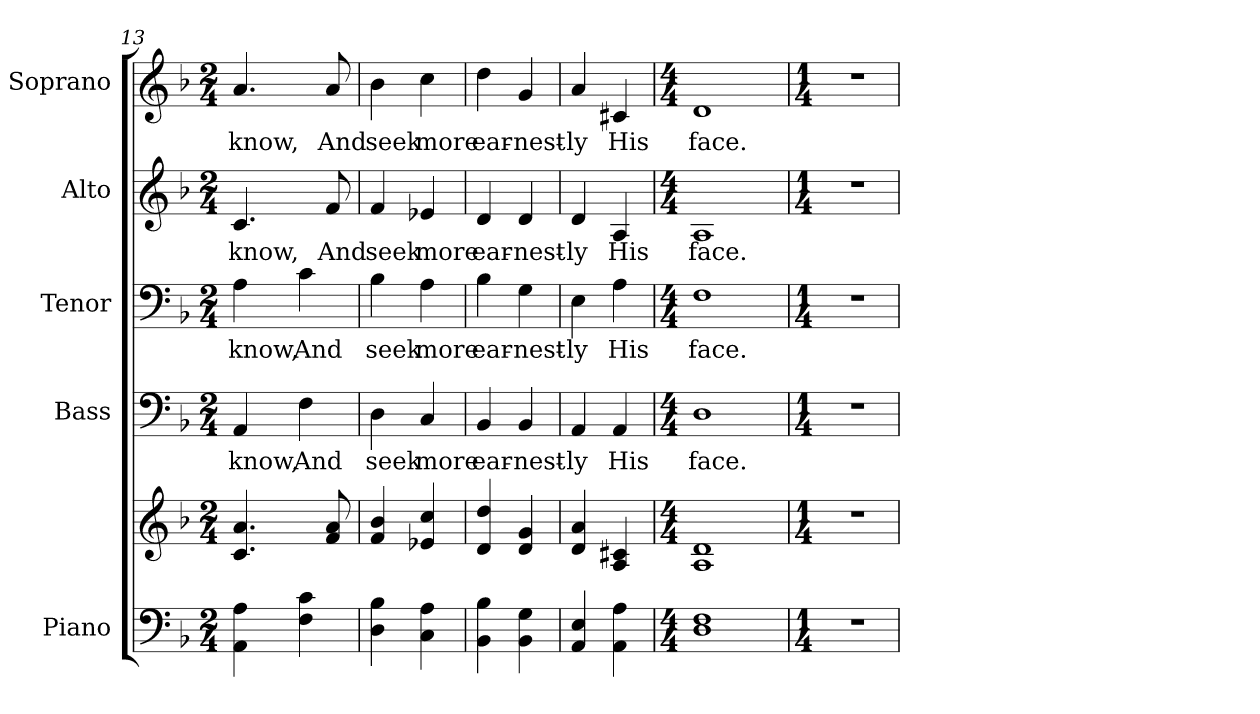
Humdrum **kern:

**kern	**kern	**kern	**text	**kern	**text	**kern	**text	**kern	**text
*part5	*part5	*part4	*part4	*part3	*part3	*part2	*part2	*part1	*part1
*staff6	*staff5	*staff4	*staff4	*staff3	*staff3	*staff2	*staff2	*staff1	*staff1
*I"Piano	*	*I"Bass	*	*I"Tenor	*	*I"Alto	*	*I"Soprano	*
*I'Pno.	*	*I'B.	*	*I'T.	*	*I'A.	*	*I'S.	*
*clefF4	*clefG2	*clefF4	*	*clefF4	*	*clefG2	*	*clefG2	*
*k[b-]	*k[b-]	*k[b-]	*	*k[b-]	*	*k[b-]	*	*k[b-]	*
*F:	*F:	*F:	*	*F:	*	*F:	*	*F:	*
*M2/4	*M2/4	*M2/4	*	*M2/4	*	*M2/4	*	*M2/4	*
=13	=13	=13	=13	=13	=13	=13	=13	=13	=13
!	!	!	!LO:LY:b:color=#000000	!	!	!	!	!	!
!	!	!	!	!	!LO:LY:b:color=#000000	!	!	!	!
!	!	!	!	!	!	!	!LO:LY:b:color=#000000	!	!
!	!	!	!	!	!	!	!	!	!LO:LY:b:color=#000000
4AAi\ 4Ai	4.ci/ 4.ai	4AAi/	know,	4Ai\	know,	4.ci/	know,	4.ai/	know,
!	!	!	!LO:LY:b:color=#000000	!	!	!	!	!	!
!	!	!	!	!	!LO:LY:b:color=#000000	!	!	!	!
4Fi\ 4ci	.	4Fi\	And	4ci\	And	.	.	.	.
!	!	!	!	!	!	!	!LO:LY:b:color=#000000	!	!
!	!	!	!	!	!	!	!	!	!LO:LY:b:color=#000000
.	8fi/ 8ai	.	.	.	.	8fi/	And	8ai/	And
!!LO:PB:g=z
=14	=14	=14	=14	=14	=14	=14	=14	=14	=14
!	!	!	!LO:LY:b:color=#000000	!	!	!	!	!	!
!	!	!	!	!	!LO:LY:b:color=#000000	!	!	!	!
!	!	!	!	!	!	!	!LO:LY:b:color=#000000	!	!
!	!	!	!	!	!	!	!	!	!LO:LY:b:color=#000000
4Di\ 4B-i	4fi/ 4b-i	4Di\	seek	4B-i\	seek	4fi/	seek	4b-i\	seek
!	!	!	!LO:LY:b:color=#000000	!	!	!	!	!	!
!	!	!	!	!	!LO:LY:b:color=#000000	!	!	!	!
!	!	!	!	!	!	!	!LO:LY:b:color=#000000	!	!
!	!	!	!	!	!	!	!	!	!LO:LY:b:color=#000000
4Ci\ 4Ai	4e-Xi/ 4cci	4Ci/	more	4Ai\	more	4e-Xi/	more	4cci\	more
=15	=15	=15	=15	=15	=15	=15	=15	=15	=15
!	!	!	!LO:LY:b:color=#000000	!	!	!	!	!	!
!	!	!	!	!	!LO:LY:b:color=#000000	!	!	!	!
!	!	!	!	!	!	!	!LO:LY:b:color=#000000	!	!
!	!	!	!	!	!	!	!	!	!LO:LY:b:color=#000000
4BB-i\ 4B-i	4di/ 4ddi	4BB-i/	ear-	4B-i\	ear-	4di/	ear-	4ddi\	ear-
!	!	!	!LO:LY:b:color=#000000	!	!	!	!	!	!
!	!	!	!	!	!LO:LY:b:color=#000000	!	!	!	!
!	!	!	!	!	!	!	!LO:LY:b:color=#000000	!	!
!	!	!	!	!	!	!	!	!	!LO:LY:b:color=#000000
4BB-i\ 4Gi	4di/ 4gi	4BB-i/	-nest-	4Gi\	-nest-	4di/	-nest-	4gi/	-nest-
=16	=16	=16	=16	=16	=16	=16	=16	=16	=16
!	!	!	!LO:LY:b:color=#000000	!	!	!	!	!	!
!	!	!	!	!	!LO:LY:b:color=#000000	!	!	!	!
!	!	!	!	!	!	!	!LO:LY:b:color=#000000	!	!
!	!	!	!	!	!	!	!	!	!LO:LY:b:color=#000000
4AAi/ 4Ei	4di/ 4ai	4AAi/	-ly	4Ei\	-ly	4di/	-ly	4ai/	-ly
!	!	!	!LO:LY:b:color=#000000	!	!	!	!	!	!
!	!	!	!	!	!LO:LY:b:color=#000000	!	!	!	!
!	!	!	!	!	!	!	!LO:LY:b:color=#000000	!	!
!	!	!	!	!	!	!	!	!	!LO:LY:b:color=#000000
4AAi\ 4Ai	4Ai/ 4c#Xi	4AAi/	His	4Ai\	His	4Ai/	His	4c#Xi/	His
=17	=17	=17	=17	=17	=17	=17	=17	=17	=17
*M4/4	*M4/4	*M4/4	*	*M4/4	*	*M4/4	*	*M4/4	*
!	!	!	!LO:LY:b:color=#000000	!	!	!	!	!	!
!	!	!	!	!	!LO:LY:b:color=#000000	!	!	!	!
!	!	!	!	!	!	!	!LO:LY:b:color=#000000	!	!
!	!	!	!	!	!	!	!	!	!LO:LY:b:color=#000000
1Di 1Fi	1Ai 1di	1Di	face.	1Fi	face.	1Ai	face.	1di	face.
!!LO:PB:g=z
=18	=18	=18	=18	=18	=18	=18	=18	=18	=18
*M1/4	*M1/4	*M1/4	*	*M1/4	*	*M1/4	*	*M1/4	*
!LO:N:vis=1	!LO:N:vis=1	!LO:N:vis=1	!	!LO:N:vis=1	!	!LO:N:vis=1	!	!LO:N:vis=1	!
4r	4r	4r	.	4r	.	4r	.	4r	.
=	=	=	=	=	=	=	=	=	=
*-	*-	*-	*-	*-	*-	*-	*-	*-	*-
